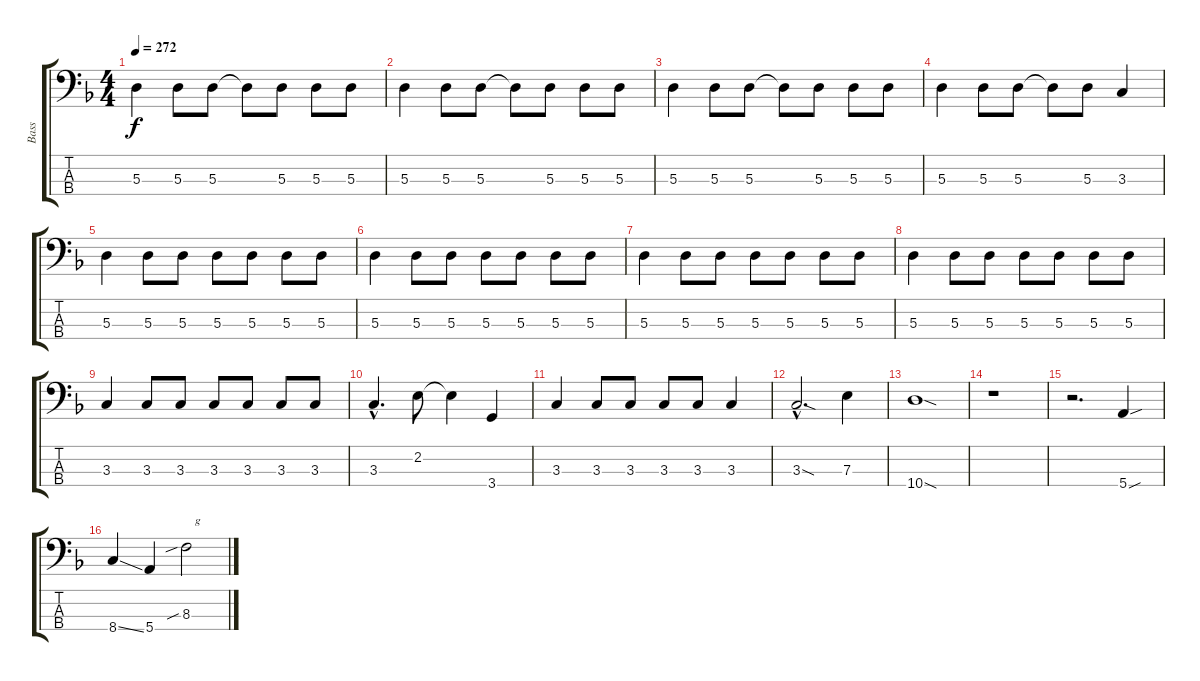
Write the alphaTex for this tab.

\track ("Bass" "Bass") {instrument electricbasspick}
\staff {score tabs}
\tuning (G2 D2 A1 E1) {hide}
\ts (4 4)
\tempo 272
\clef f4
\ks f
5.3.4{dy f} 5.3.8 5.3.8 5.3{t}.8 5.3.8 5.3.8 5.3.8 |
5.3.4 5.3.8 5.3.8 5.3{t}.8 5.3.8 5.3.8 5.3.8 |
5.3.4 5.3.8 5.3.8 5.3{t}.8 5.3.8 5.3.8 5.3.8 |
5.3.4 5.3.8 5.3.8 5.3{t}.8 5.3.8 3.3.4 |
5.3.4 5.3.8 5.3.8 5.3.8 5.3.8 5.3.8 5.3.8 |
5.3.4 5.3.8 5.3.8 5.3.8 5.3.8 5.3.8 5.3.8 |
5.3.4 5.3.8 5.3.8 5.3.8 5.3.8 5.3.8 5.3.8 |
5.3.4 5.3.8 5.3.8 5.3.8 5.3.8 5.3.8 5.3.8 |
3.3.4 3.3.8 3.3.8 3.3.8 3.3.8 3.3.8 3.3.8 |
3.3{hac}.4{d} 2.2.8 2.2{t}.4 3.4.4 |
3.3.4 3.3.8 3.3.8 3.3.8 3.3.8 3.3.4 |
3.3{sod hac}.2{d} 7.3.4 |
10.4{sod}.1 |
r.1 |
r.2{d} 5.4{sou}.4 |
8.4{ss}.4 5.4.4 8.3{sib}.2{txt "   g"}
